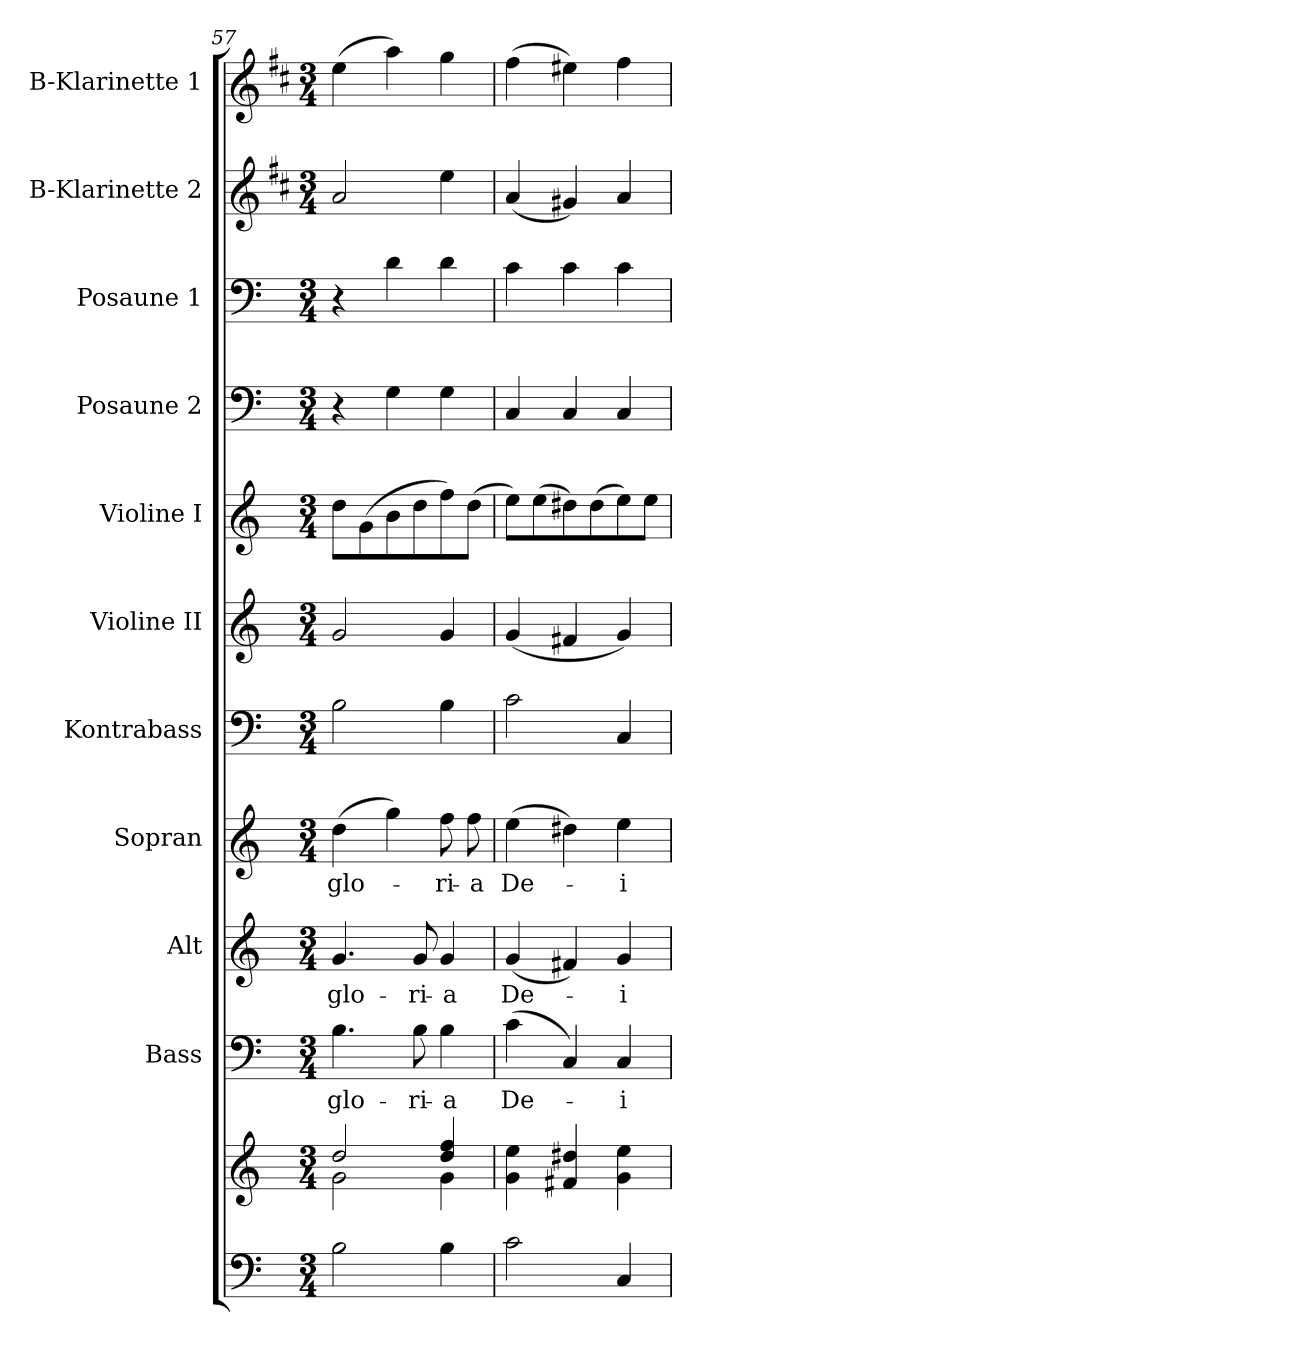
**kern	**kern	**kern	**text	**kern	**text	**kern	**text	**kern	**kern	**kern	**kern	**kern	**kern	**kern
*part11	*part11	*part10	*part10	*part9	*part9	*part8	*part8	*part7	*part6	*part5	*part4	*part3	*part2	*part1
*staff12	*staff11	*staff10	*staff10	*staff9	*staff9	*staff8	*staff8	*staff7	*staff6	*staff5	*staff4	*staff3	*staff2	*staff1
*	*	*I"Bass	*	*I"Alt	*	*I"Sopran	*	*I"Kontrabass	*I"Violine II	*I"Violine I	*I"Posaune 2	*I"Posaune 1	*I"B-Klarinette 2	*I"B-Klarinette 1
*	*	*I'B.	*	*I'A.	*	*I'S.	*	*I'Kb.	*I'Vl. II	*I'Vl. I	*I'Pos. 2	*I'Pos. 1	*I'B Kl. 2	*I'B Kl. 1
*clefF4	*clefG2	*clefF4	*	*clefG2	*	*clefG2	*	*clefF4	*clefG2	*clefG2	*clefF4	*clefF4	*clefG2	*clefG2
*	*	*	*	*	*	*	*	*ITrd7c12	*	*	*	*	*ITrd1c2	*ITrd1c2
*k[]	*k[]	*k[]	*	*k[]	*	*k[]	*	*k[]	*k[]	*k[]	*k[]	*k[]	*k[]	*k[]
*C:	*C:	*C:	*	*C:	*	*C:	*	*C:	*C:	*C:	*C:	*C:	*C:	*C:
*M3/4	*M3/4	*M3/4	*	*M3/4	*	*M3/4	*	*M3/4	*M3/4	*M3/4	*M3/4	*M3/4	*M3/4	*M3/4
=57	=57	=57	=57	=57	=57	=57	=57	=57	=57	=57	=57	=57	=57	=57
*	*^	*	*	*	*	*	*	*	*	*	*	*	*	*
!	!	!	!	!LO:LY:b	!	!LO:LY:b	!	!LO:LY:b	!	!	!	!	!	!	!
2B\	2dd/	2g\	4.B\	glo-	4.g/	glo-	(>4dd\	glo-	2BB\	2g/	8dd\L	4r	4r	2g/	(>4dd\
.	.	.	.	.	.	.	.	.	.	.	(>8g\	.	.	.	.
.	.	.	.	.	.	.	4gg\)	.	.	.	8b\	4G\	4d\	.	4gg\)
!	!	!	!	!LO:LY:b	!	!LO:LY:b	!	!	!	!	!	!	!	!	!
.	.	.	8B\	-ri-	8g/	-ri-	.	.	.	.	8dd\	.	.	.	.
!	!	!	!	!LO:LY:b	!	!LO:LY:b	!	!LO:LY:b	!	!	!	!	!	!	!
4B\	4dd/ 4ff/	4g\	4B\	-a	4g/	-a	8ff\	-ri-	4BB\	4g/	8ff\)	4G\	4d\	4dd\	4ff\
!	!	!	!	!	!	!	!	!LO:LY:b	!	!	!	!	!	!	!
.	.	.	.	.	.	.	8ff\	-a	.	.	(>8dd\J	.	.	.	.
*	*v	*v	*	*	*	*	*	*	*	*	*	*	*	*	*
=58	=58	=58	=58	=58	=58	=58	=58	=58	=58	=58	=58	=58	=58	=58
!	!	!	!LO:LY:b	!	!LO:LY:b	!	!LO:LY:b	!	!	!	!	!	!	!
2c\	4g\ 4ee\	(>4c\	De-	(<4g/	De-	(>4ee\	De-	2C\	(<4g/	8ee\L)	4C/	4c\	(<4g/	(>4ee\
.	.	.	.	.	.	.	.	.	.	(>8ee\	.	.	.	.
.	4f#X/ 4dd#X/	4C/)	.	4f#X/)	.	4dd#X\)	.	.	4f#X/	8dd#X\)	4C/	4c\	4f#X/)	4dd#X\)
.	.	.	.	.	.	.	.	.	.	(>8dd#\	.	.	.	.
!	!	!	!LO:LY:b	!	!LO:LY:b	!	!LO:LY:b	!	!	!	!	!	!	!
4C/	4g\ 4ee\	4C/	-i	4g/	-i	4ee\	-i	4CC/	4g/)	8ee\)	4C/	4c\	4g/	4ee\
.	.	.	.	.	.	.	.	.	.	8ee\J	.	.	.	.
=	=	=	=	=	=	=	=	=	=	=	=	=	=	=
*-	*-	*-	*-	*-	*-	*-	*-	*-	*-	*-	*-	*-	*-	*-
